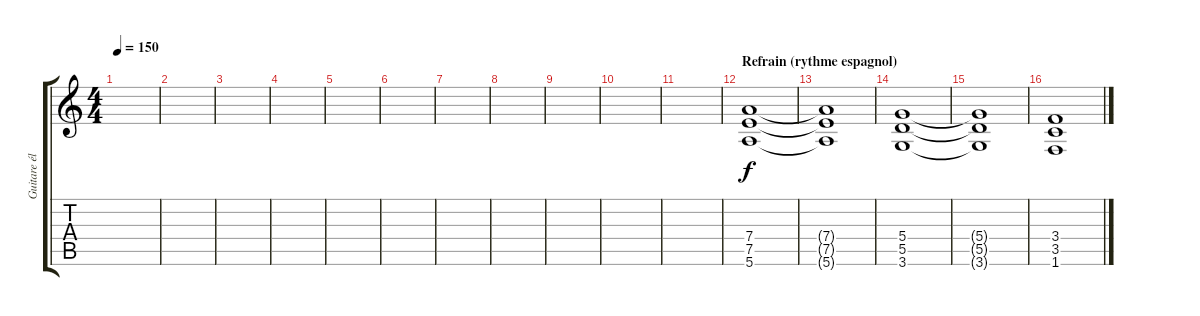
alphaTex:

\track ("Guitare électrique" "Guitare él") {instrument distortionguitar}
\staff {score tabs}
\tuning (E4 B3 G3 D3 A2 E2) {hide}
\ts (4 4)
\tempo 150
\clef g2
\ks c
|
|
|
|
|
|
|
|
|
|
|
\section ("" "Refrain (rythme espagnol)")
(7.4 7.5 5.6).1 |
(7.4{t} 7.5{t} 5.6{t}).1 |
(5.4 5.5 3.6).1 |
(5.4{t} 5.5{t} 3.6{t}).1 |
(3.4 3.5 1.6).1
